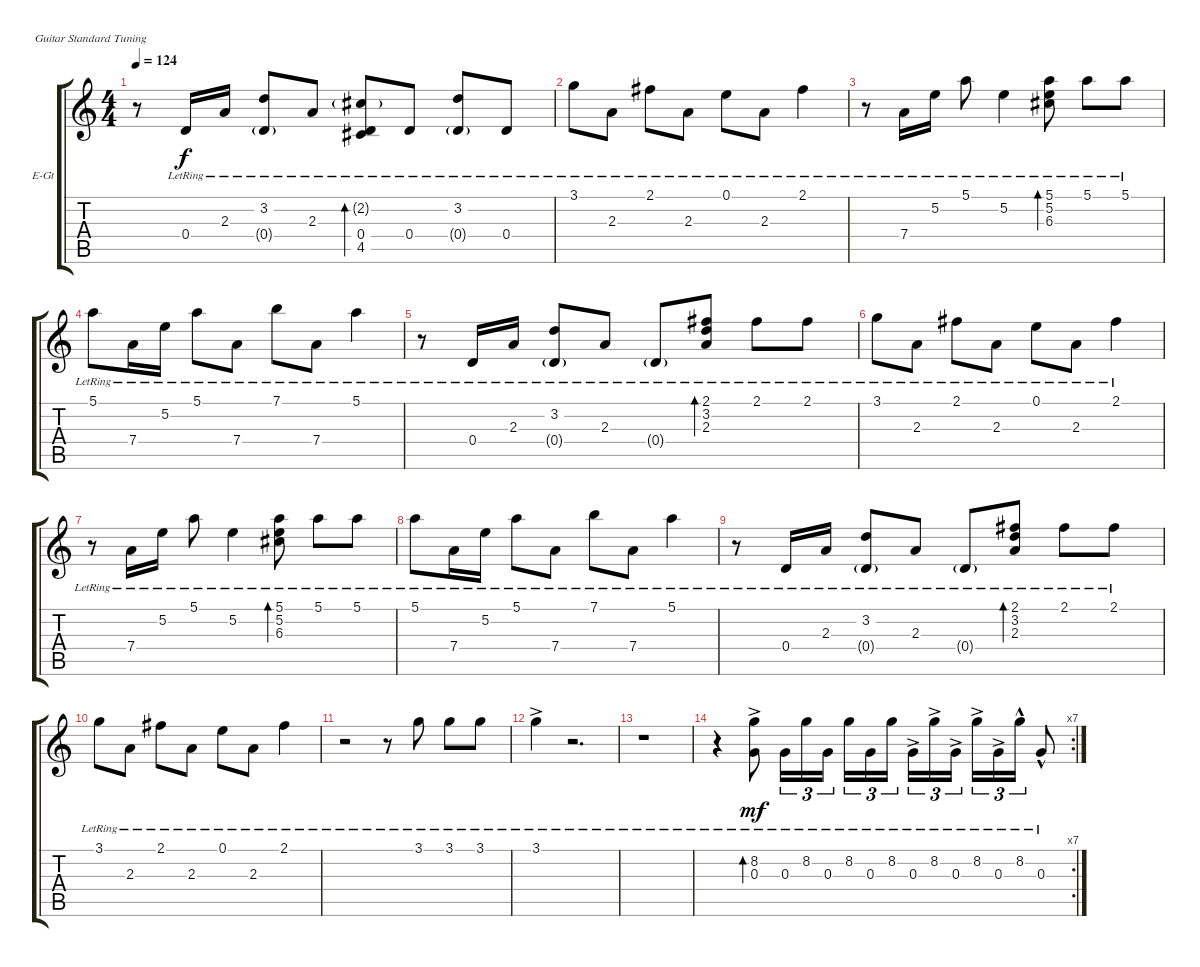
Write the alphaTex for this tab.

\defaultSystemsLayout 4
\bracketExtendMode groupsimilarinstruments
\firstSystemTrackNameOrientation horizontal
\otherSystemsTrackNameOrientation horizontal
\track ("Nylon Left" "E-Gt") {instrument acousticguitarnylon}
\staff {score tabs}
\tuning (E4 B3 G3 D3 A2 E2)
\ts (4 4)
\tempo 124
\clef g2
\ks c
r.8{dy f} 0.4{lr}.16 2.3{lr}.16 (0.4{g lr} 3.2).8 2.3{lr}.8 (4.5{lr} 0.4{lr} 2.2{g}).8{bd 30} 0.4{lr}.8 (0.4{g lr} 3.2).8 0.4{lr}.8 |
3.1{lr}.8 2.3{lr}.8 2.1{lr}.8 2.3{lr}.8 0.1{lr}.8 2.3{lr}.8 2.1{lr}.4 |
r.8 7.4{lr}.16 5.2{lr}.16 5.1{lr}.8 5.2{lr}.4 (6.3{lr} 5.2{lr} 5.1{lr}).8{bd 30} 5.1{lr}.8 5.1{lr}.8 |
5.1{lr}.8 7.4{lr}.16 5.2{lr}.16 5.1{lr}.8 7.4{lr}.8 7.1{lr}.8 7.4{lr}.8 5.1{lr}.4 |
r.8 0.4{lr}.16 2.3{lr}.16 (0.4{g lr} 3.2).8 2.3{lr}.8 0.4{g lr}.8 (2.3{lr} 3.2{lr} 2.1{lr}).8{bd 30} 2.1{lr}.8 2.1{lr}.8 |
3.1{lr}.8 2.3{lr}.8 2.1{lr}.8 2.3{lr}.8 0.1{lr}.8 2.3{lr}.8 2.1{lr}.4 |
r.8 7.4{lr}.16 5.2{lr}.16 5.1{lr}.8 5.2{lr}.4 (6.3{lr} 5.2{lr} 5.1{lr}).8{bd 30} 5.1{lr}.8 5.1{lr}.8 |
5.1{lr}.8 7.4{lr}.16 5.2{lr}.16 5.1{lr}.8 7.4{lr}.8 7.1{lr}.8 7.4{lr}.8 5.1{lr}.4 |
r.8 0.4{lr}.16 2.3{lr}.16 (0.4{g lr} 3.2).8 2.3{lr}.8 0.4{g lr}.8 (2.3{lr} 3.2{lr} 2.1{lr}).8{bd 30} 2.1{lr}.8 2.1{lr}.8 |
3.1{lr}.8 2.3{lr}.8 2.1{lr}.8 2.3{lr}.8 0.1{lr}.8 2.3{lr}.8 2.1{lr}.4 |
r.2 r.8 3.1{lr}.8 3.1{lr}.8 3.1{lr}.8 |
3.1{ac lr}.4 r.2{d} |
r.1 |
\rc 7
r.4 (0.3{lr} 8.2{ac lr}).8{bd 30 dy mf} 0.3{lr}.16{tu (3 2)} 8.2{lr}.16{tu (3 2)} 0.3{lr}.16{tu (3 2)} 8.2{lr}.16{tu (3 2)} 0.3{lr}.16{tu (3 2)} 8.2{lr}.16{tu (3 2)} 0.3{ac lr}.16{tu (3 2)} 8.2{ac lr}.16{tu (3 2)} 0.3{ac lr}.16{tu (3 2)} 8.2{ac lr}.16{tu (3 2)} 0.3{ac lr}.16{tu (3 2)} 8.2{hac lr}.16{tu (3 2)} 0.3{hac lr}.8
